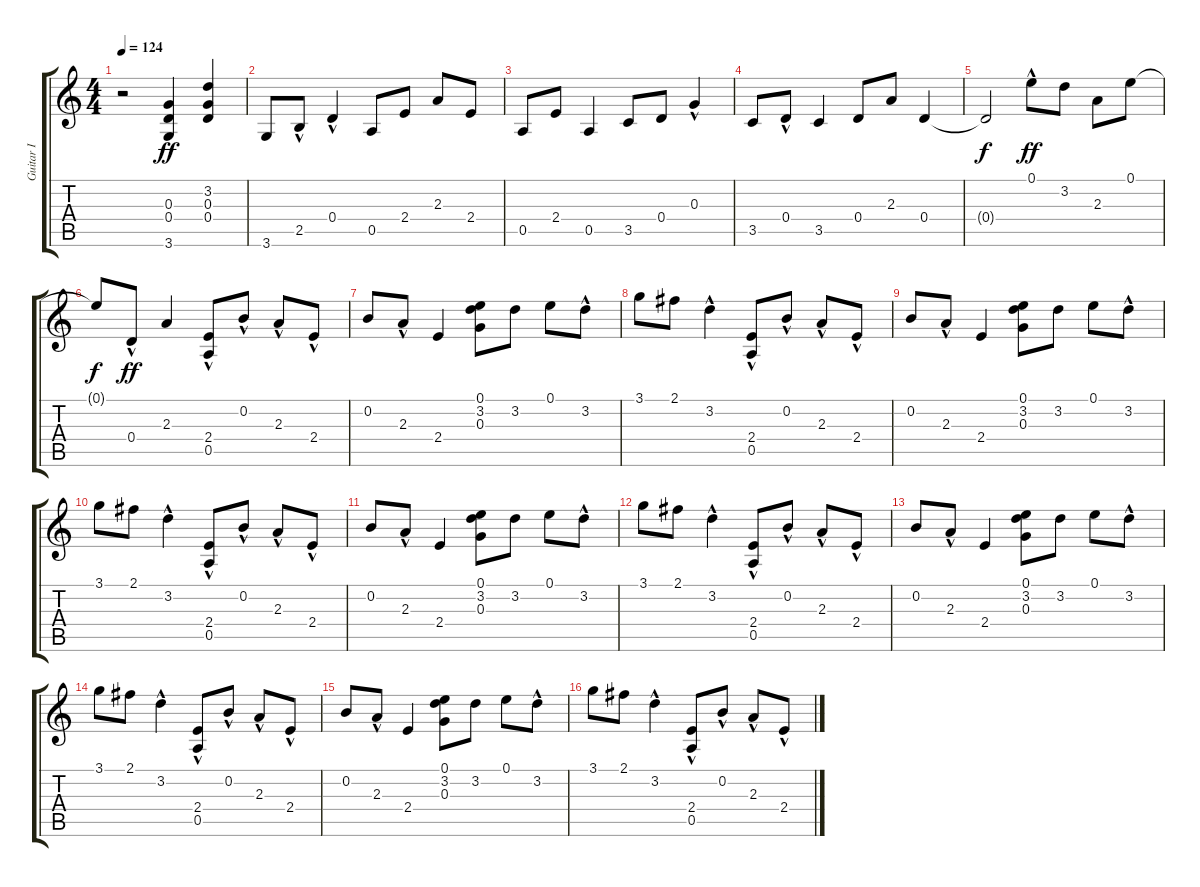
\track ("Guitar I" "Guitar I") {instrument electricguitarclean}
\staff {score tabs}
\tuning (E4 B3 G3 D3 A2 E2) {hide}
\ts (4 4)
\tempo 124
\clef g2
\ks c
r.2{dy ff} (0.3 0.4 3.6).4 (3.2 0.3 0.4).4 |
3.6.8 2.5{hac}.8 0.4{hac}.4 0.5.8 2.4.8 2.3.8 2.4.8 |
0.5.8 2.4.8 0.5.4 3.5.8 0.4.8 0.3{hac}.4 |
3.5.8 0.4{hac}.8 3.5.4 0.4.8 2.3.8 0.4.4 |
0.4{t}.2{dy f} 0.1{hac}.8{dy ff} 3.2.8 2.3.8 0.1.8 |
0.1{t}.8{dy f} 0.4{hac}.8{dy ff} 2.3.4 (2.4{hac} 0.5).8 0.2{hac}.8 2.3{hac}.8 2.4{hac}.8 |
0.2.8 2.3{hac}.8 2.4.4 (0.1 3.2 0.3).8 3.2.8 0.1.8 3.2{hac}.8 |
3.1.8 2.1.8 3.2{hac}.4 (2.4{hac} 0.5).8 0.2{hac}.8 2.3{hac}.8 2.4{hac}.8 |
0.2.8 2.3{hac}.8 2.4.4 (0.1 3.2 0.3).8 3.2.8 0.1.8 3.2{hac}.8 |
3.1.8 2.1.8 3.2{hac}.4 (2.4{hac} 0.5).8 0.2{hac}.8 2.3{hac}.8 2.4{hac}.8 |
0.2.8 2.3{hac}.8 2.4.4 (0.1 3.2 0.3).8 3.2.8 0.1.8 3.2{hac}.8 |
3.1.8 2.1.8 3.2{hac}.4 (2.4{hac} 0.5).8 0.2{hac}.8 2.3{hac}.8 2.4{hac}.8 |
0.2.8 2.3{hac}.8 2.4.4 (0.1 3.2 0.3).8 3.2.8 0.1.8 3.2{hac}.8 |
3.1.8 2.1.8 3.2{hac}.4 (2.4{hac} 0.5).8 0.2{hac}.8 2.3{hac}.8 2.4{hac}.8 |
0.2.8 2.3{hac}.8 2.4.4 (0.1 3.2 0.3).8 3.2.8 0.1.8 3.2{hac}.8 |
3.1.8 2.1.8 3.2{hac}.4 (2.4{hac} 0.5).8 0.2{hac}.8 2.3{hac}.8 2.4{hac}.8
